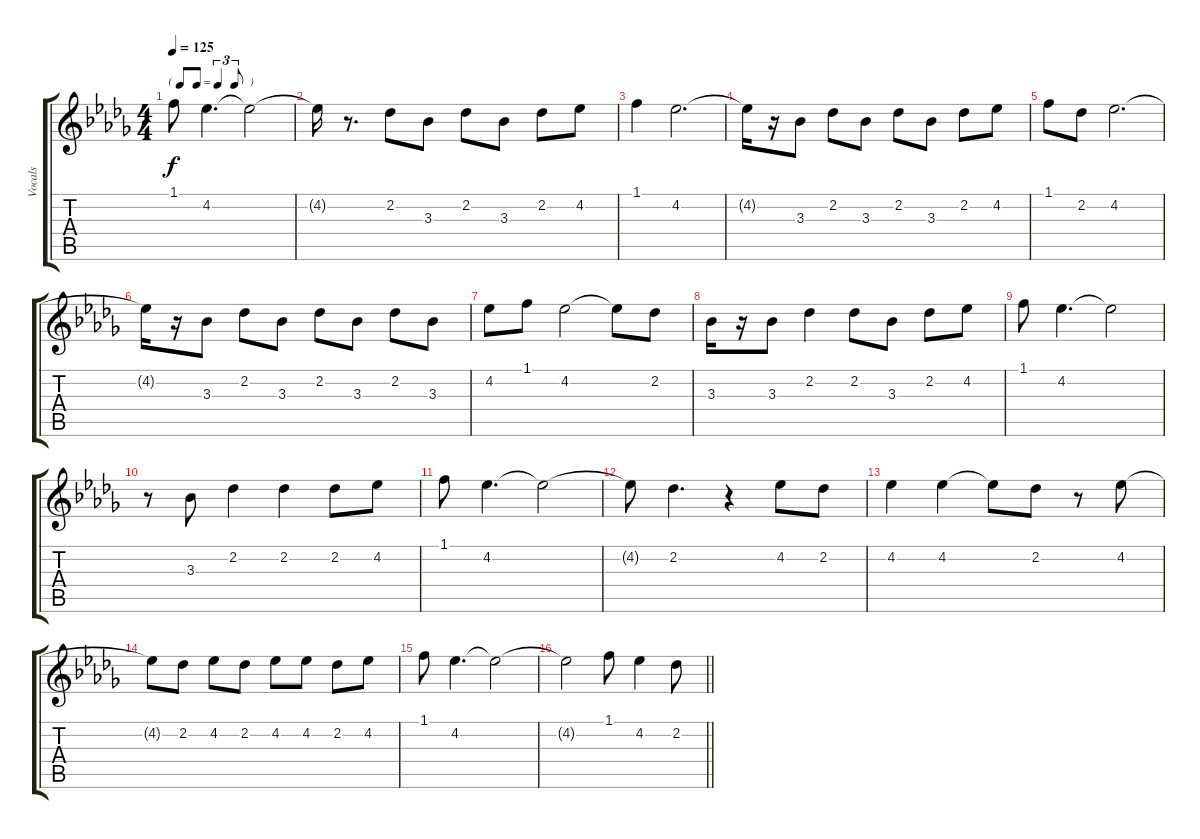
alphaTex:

\track ("Vocals" "Vocals") {instrument electricguitarjazz}
\staff {score tabs}
\tuning (E4 B3 G3 D3 A2 E2) {hide}
\ts (4 4)
\tf triplet8th
\tempo 125
\clef g2
\ks db
1.1.8{dy f} 4.2.4{d} 4.2{t}.2 |
4.2{t}.16 r.8{d} 2.2.8 3.3.8 2.2.8 3.3.8 2.2.8 4.2.8 |
1.1.4 4.2.2{d} |
4.2{t}.16 r.16 3.3.8 2.2.8 3.3.8 2.2.8 3.3.8 2.2.8 4.2.8 |
1.1.8 2.2.8 4.2.2{d} |
4.2{t}.16 r.16 3.3.8 2.2.8 3.3.8 2.2.8 3.3.8 2.2.8 3.3.8 |
4.2.8 1.1.8 4.2.2 4.2{t}.8 2.2.8 |
3.3.16 r.16 3.3.8 2.2.4 2.2.8 3.3.8 2.2.8 4.2.8 |
1.1.8 4.2.4{d} 4.2{t}.2 |
r.8 3.3.8 2.2.4 2.2.4 2.2.8 4.2.8 |
1.1.8 4.2.4{d} 4.2{t}.2 |
4.2{t}.8 2.2.4{d} r.4 4.2.8 2.2.8 |
4.2.4 4.2.4 4.2{t}.8 2.2.8 r.8 4.2.8 |
4.2{t}.8 2.2.8 4.2.8 2.2.8 4.2.8 4.2.8 2.2.8 4.2.8 |
1.1.8 4.2.4{d} 4.2{t}.2 |
\barLineRight lightlight
4.2{t}.2 1.1.8 4.2.4 2.2.8
